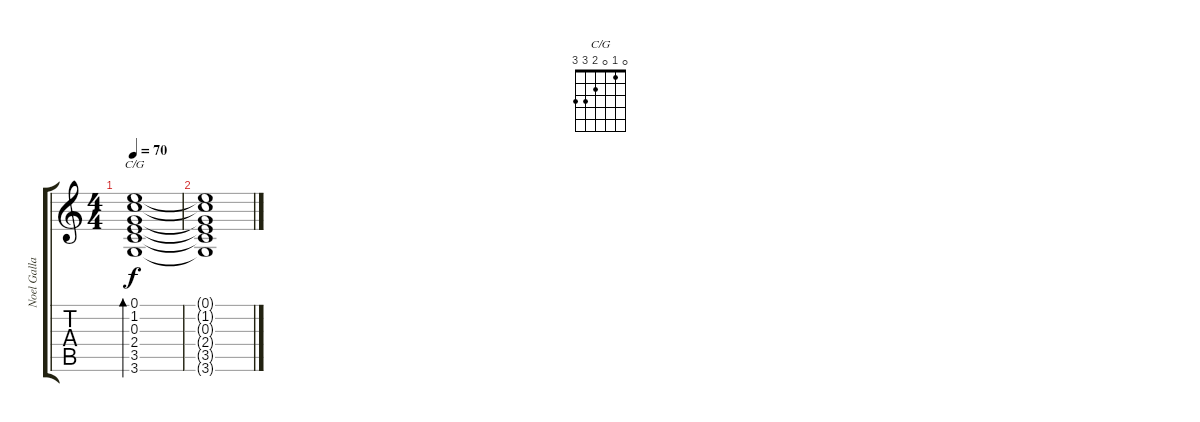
\track ("Noel Gallagher" "Noel Galla") {instrument acousticguitarsteel}
\staff {score tabs}
\tuning (E4 B3 G3 D3 A2 E2) {hide}
\chord ("C/G" 0 1 0 2 3 3)
\ts (4 4)
\tempo 70
\clef g2
\ks c
(0.1 1.2 0.3 2.4 3.5 3.6).1{bd 240 ch "C/G" dy f} |
(0.1{t} 1.2{t} 0.3{t} 2.4{t} 3.5{t} 3.6{t}).1
